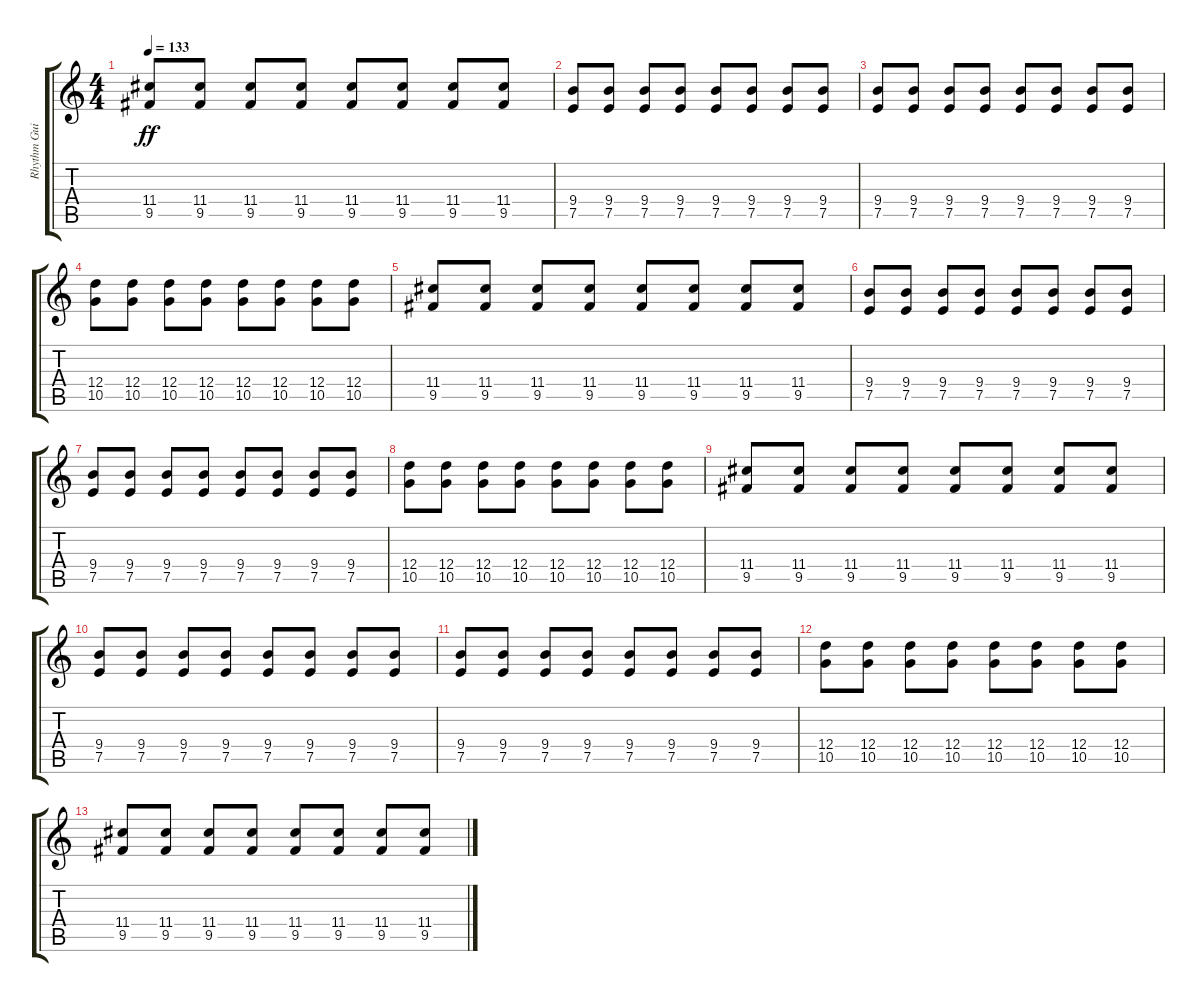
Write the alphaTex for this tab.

\track ("Rhythm Guitar" "Rhythm Gui") {instrument distortionguitar}
\staff {score tabs}
\tuning (E4 B3 G3 D3 A2 E2) {hide}
\ts (4 4)
\tempo 133
\clef g2
\ks c
(11.4 9.5).8{dy ff} (11.4 9.5).8 (11.4 9.5).8 (11.4 9.5).8 (11.4 9.5).8 (11.4 9.5).8 (11.4 9.5).8 (11.4 9.5).8 |
(9.4 7.5).8 (9.4 7.5).8 (9.4 7.5).8 (9.4 7.5).8 (9.4 7.5).8 (9.4 7.5).8 (9.4 7.5).8 (9.4 7.5).8 |
(9.4 7.5).8 (9.4 7.5).8 (9.4 7.5).8 (9.4 7.5).8 (9.4 7.5).8 (9.4 7.5).8 (9.4 7.5).8 (9.4 7.5).8 |
(12.4 10.5).8 (12.4 10.5).8 (12.4 10.5).8 (12.4 10.5).8 (12.4 10.5).8 (12.4 10.5).8 (12.4 10.5).8 (12.4 10.5).8 |
(11.4 9.5).8 (11.4 9.5).8 (11.4 9.5).8 (11.4 9.5).8 (11.4 9.5).8 (11.4 9.5).8 (11.4 9.5).8 (11.4 9.5).8 |
(9.4 7.5).8 (9.4 7.5).8 (9.4 7.5).8 (9.4 7.5).8 (9.4 7.5).8 (9.4 7.5).8 (9.4 7.5).8 (9.4 7.5).8 |
(9.4 7.5).8 (9.4 7.5).8 (9.4 7.5).8 (9.4 7.5).8 (9.4 7.5).8 (9.4 7.5).8 (9.4 7.5).8 (9.4 7.5).8 |
(12.4 10.5).8 (12.4 10.5).8 (12.4 10.5).8 (12.4 10.5).8 (12.4 10.5).8 (12.4 10.5).8 (12.4 10.5).8 (12.4 10.5).8 |
(11.4 9.5).8 (11.4 9.5).8 (11.4 9.5).8 (11.4 9.5).8 (11.4 9.5).8 (11.4 9.5).8 (11.4 9.5).8 (11.4 9.5).8 |
(9.4 7.5).8 (9.4 7.5).8 (9.4 7.5).8 (9.4 7.5).8 (9.4 7.5).8 (9.4 7.5).8 (9.4 7.5).8 (9.4 7.5).8 |
(9.4 7.5).8 (9.4 7.5).8 (9.4 7.5).8 (9.4 7.5).8 (9.4 7.5).8 (9.4 7.5).8 (9.4 7.5).8 (9.4 7.5).8 |
(12.4 10.5).8 (12.4 10.5).8 (12.4 10.5).8 (12.4 10.5).8 (12.4 10.5).8 (12.4 10.5).8 (12.4 10.5).8 (12.4 10.5).8 |
(11.4 9.5).8 (11.4 9.5).8 (11.4 9.5).8 (11.4 9.5).8 (11.4 9.5).8 (11.4 9.5).8 (11.4 9.5).8 (11.4 9.5).8
